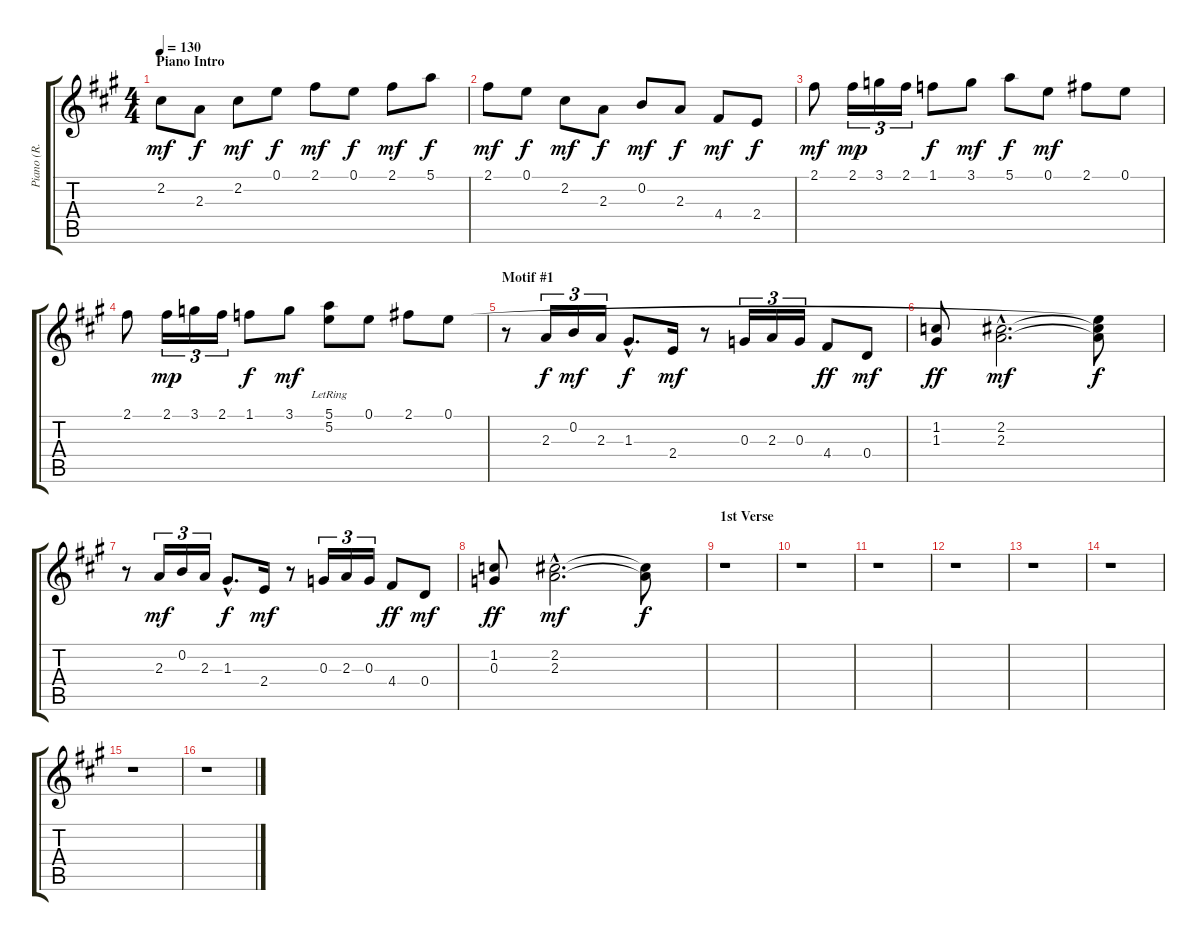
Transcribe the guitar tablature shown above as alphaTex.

\track ("Piano (R. Hand)" "Piano (R. ") {instrument acousticgrandpiano}
\staff {score tabs}
\tuning (E5 B4 G4 D4 A3 E3) {hide}
\ts (4 4)
\section ("" "Piano Intro")
\tempo 130
\clef g2
\ks a
2.2.8{dy mf instrument acousticgrandpiano} 2.3.8{dy f} 2.2.8{dy mf} 0.1.8{dy f} 2.1.8{dy mf} 0.1.8{dy f} 2.1.8{dy mf} 5.1.8{dy f} |
2.1.8{dy mf} 0.1.8{dy f} 2.2.8{dy mf} 2.3.8{dy f} 0.2.8{dy mf} 2.3.8{dy f} 4.4.8{dy mf} 2.4.8{dy f} |
2.1.8{dy mf} 2.1.16{tu (3 2) dy mp} 3.1.16{tu (3 2)} 2.1.16{tu (3 2)} 1.1.8{dy f} 3.1.8{dy mf} 5.1.8{dy f} 0.1.8{dy mf} 2.1.8 0.1.8 |
2.1.8 2.1.16{tu (3 2) dy mp} 3.1.16{tu (3 2)} 2.1.16{tu (3 2)} 1.1.8{dy f} 3.1.8{dy mf} (5.1 5.2{lr}).8 0.1.8 2.1.8 0.1.8 |
\section ("" "Motif #1")
r.8 2.3.16{tu (3 2) dy f} 0.2.16{tu (3 2) dy mf} 2.3.16{tu (3 2)} 1.3{hac}.8{d dy f} 2.4.16{dy mf} r.8 0.3.16{tu (3 2)} 2.3.16{tu (3 2)} 0.3.16{tu (3 2)} 4.4.8{dy ff} 0.4.8{dy mf} |
(1.2 1.3).8{dy ff} (2.2{hac} 2.3{hac}).2{d dy mf} (0.1{t} 2.2{t} 2.3{t}).8{dy f} |
r.8 2.3.16{tu (3 2) dy mf} 0.2.16{tu (3 2)} 2.3.16{tu (3 2)} 1.3{hac}.8{d dy f} 2.4.16{dy mf} r.8 0.3.16{tu (3 2)} 2.3.16{tu (3 2)} 0.3.16{tu (3 2)} 4.4.8{dy ff} 0.4.8{dy mf} |
(1.2 0.3).8{dy ff} (2.2{hac} 2.3{hac}).2{d dy mf} (2.2{t} 2.3{t}).8{dy f} |
\section ("" "1st Verse")
r.1 |
r.1 |
r.1 |
r.1 |
r.1 |
r.1 |
r.1 |
r.1
